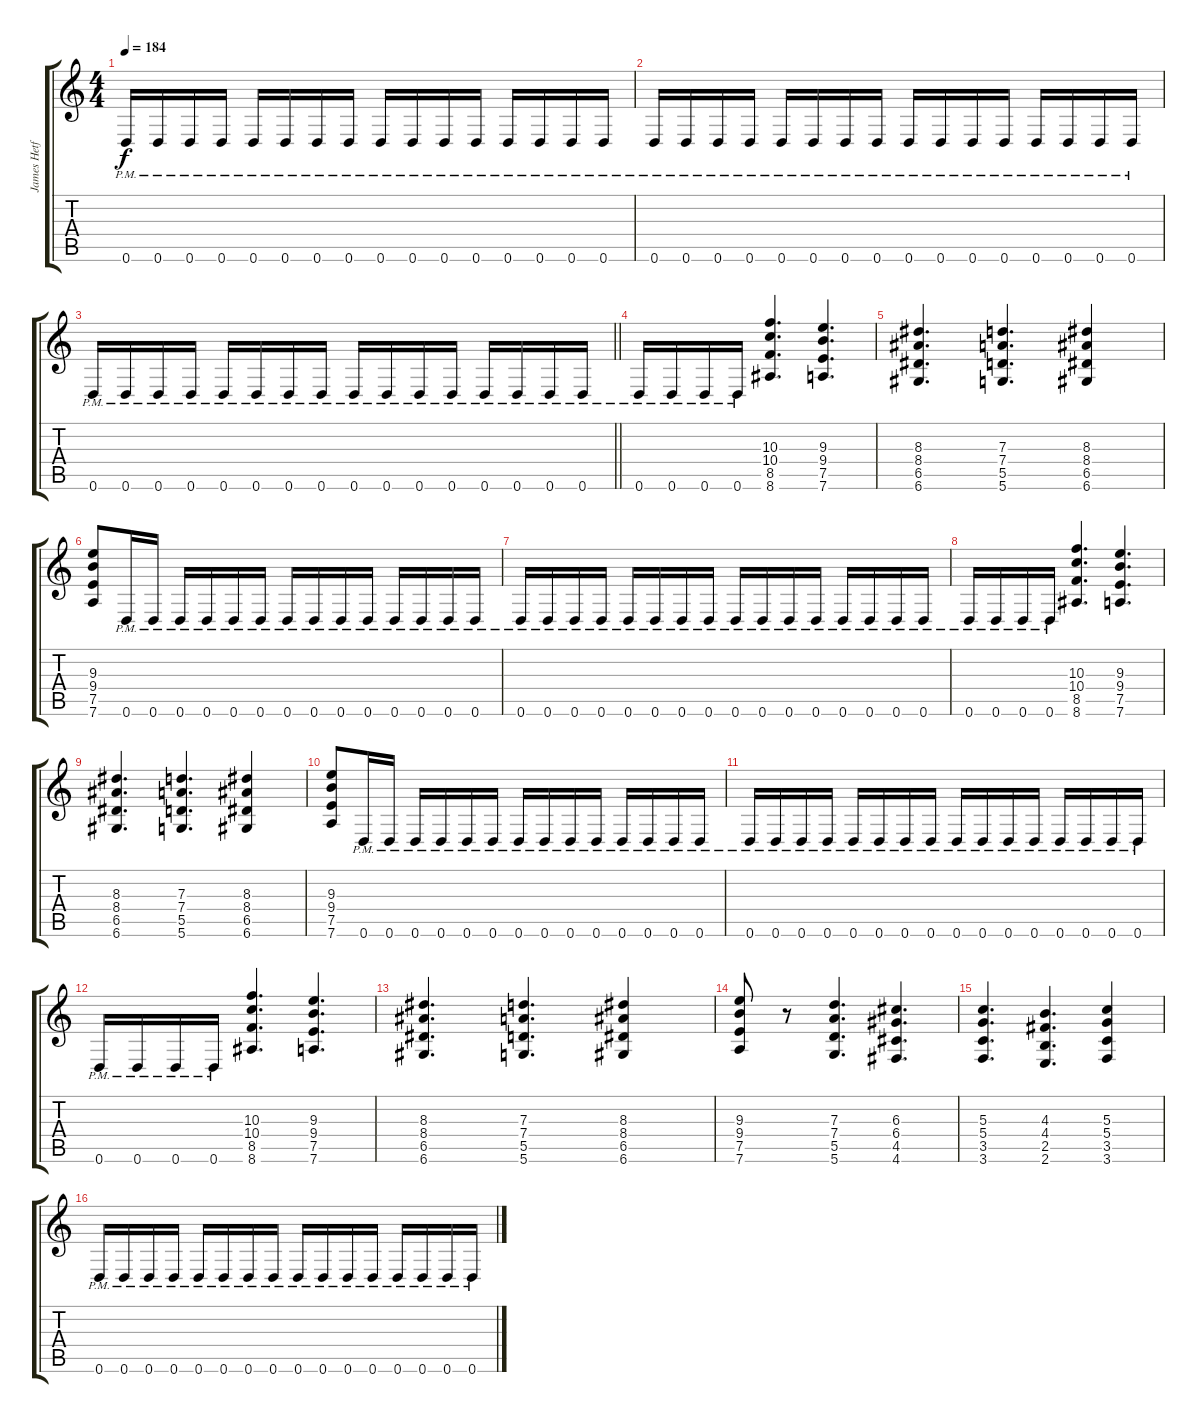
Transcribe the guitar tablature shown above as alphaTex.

\track ("James Hetfield" "James Hetf") {instrument distortionguitar}
\staff {score tabs}
\tuning (E4 B3 G3 D3 A2 D2) {hide}
\ts (4 4)
\tempo 184
\clef g2
\ks c
0.6{pm}.16{dy f} 0.6{pm}.16 0.6{pm}.16 0.6{pm}.16 0.6{pm}.16 0.6{pm}.16 0.6{pm}.16 0.6{pm}.16 0.6{pm}.16 0.6{pm}.16 0.6{pm}.16 0.6{pm}.16 0.6{pm}.16 0.6{pm}.16 0.6{pm}.16 0.6{pm}.16 |
0.6{pm}.16 0.6{pm}.16 0.6{pm}.16 0.6{pm}.16 0.6{pm}.16 0.6{pm}.16 0.6{pm}.16 0.6{pm}.16 0.6{pm}.16 0.6{pm}.16 0.6{pm}.16 0.6{pm}.16 0.6{pm}.16 0.6{pm}.16 0.6{pm}.16 0.6{pm}.16 |
\barLineRight lightlight
0.6{pm}.16 0.6{pm}.16 0.6{pm}.16 0.6{pm}.16 0.6{pm}.16 0.6{pm}.16 0.6{pm}.16 0.6{pm}.16 0.6{pm}.16 0.6{pm}.16 0.6{pm}.16 0.6{pm}.16 0.6{pm}.16 0.6{pm}.16 0.6{pm}.16 0.6{pm}.16 |
\section ("" "")
0.6{pm}.16 0.6{pm}.16 0.6{pm}.16 0.6{pm}.16 (10.3 10.4 8.5 8.6).4{d} (9.3 9.4 7.5 7.6).4{d} |
(8.3 8.4 6.5 6.6).4{d} (7.3 7.4 5.5 5.6).4{d} (8.3 8.4 6.5 6.6).4 |
(9.3 9.4 7.5 7.6).8 0.6{pm}.16 0.6{pm}.16 0.6{pm}.16 0.6{pm}.16 0.6{pm}.16 0.6{pm}.16 0.6{pm}.16 0.6{pm}.16 0.6{pm}.16 0.6{pm}.16 0.6{pm}.16 0.6{pm}.16 0.6{pm}.16 0.6{pm}.16 |
0.6{pm}.16 0.6{pm}.16 0.6{pm}.16 0.6{pm}.16 0.6{pm}.16 0.6{pm}.16 0.6{pm}.16 0.6{pm}.16 0.6{pm}.16 0.6{pm}.16 0.6{pm}.16 0.6{pm}.16 0.6{pm}.16 0.6{pm}.16 0.6{pm}.16 0.6{pm}.16 |
0.6{pm}.16 0.6{pm}.16 0.6{pm}.16 0.6{pm}.16 (10.3 10.4 8.5 8.6).4{d} (9.3 9.4 7.5 7.6).4{d} |
(8.3 8.4 6.5 6.6).4{d} (7.3 7.4 5.5 5.6).4{d} (8.3 8.4 6.5 6.6).4 |
(9.3 9.4 7.5 7.6).8 0.6{pm}.16 0.6{pm}.16 0.6{pm}.16 0.6{pm}.16 0.6{pm}.16 0.6{pm}.16 0.6{pm}.16 0.6{pm}.16 0.6{pm}.16 0.6{pm}.16 0.6{pm}.16 0.6{pm}.16 0.6{pm}.16 0.6{pm}.16 |
0.6{pm}.16 0.6{pm}.16 0.6{pm}.16 0.6{pm}.16 0.6{pm}.16 0.6{pm}.16 0.6{pm}.16 0.6{pm}.16 0.6{pm}.16 0.6{pm}.16 0.6{pm}.16 0.6{pm}.16 0.6{pm}.16 0.6{pm}.16 0.6{pm}.16 0.6{pm}.16 |
0.6{pm}.16 0.6{pm}.16 0.6{pm}.16 0.6{pm}.16 (10.3 10.4 8.5 8.6).4{d} (9.3 9.4 7.5 7.6).4{d} |
(8.3 8.4 6.5 6.6).4{d} (7.3 7.4 5.5 5.6).4{d} (8.3 8.4 6.5 6.6).4 |
(9.3 9.4 7.5 7.6).8 r.8 (7.3 7.4 5.5 5.6).4{d} (6.3 6.4 4.5 4.6).4{d} |
(5.3 5.4 3.5 3.6).4{d} (4.3 4.4 2.5 2.6).4{d} (5.3 5.4 3.5 3.6).4 |
0.6{pm}.16 0.6{pm}.16 0.6{pm}.16 0.6{pm}.16 0.6{pm}.16 0.6{pm}.16 0.6{pm}.16 0.6{pm}.16 0.6{pm}.16 0.6{pm}.16 0.6{pm}.16 0.6{pm}.16 0.6{pm}.16 0.6{pm}.16 0.6{pm}.16 0.6{pm}.16
